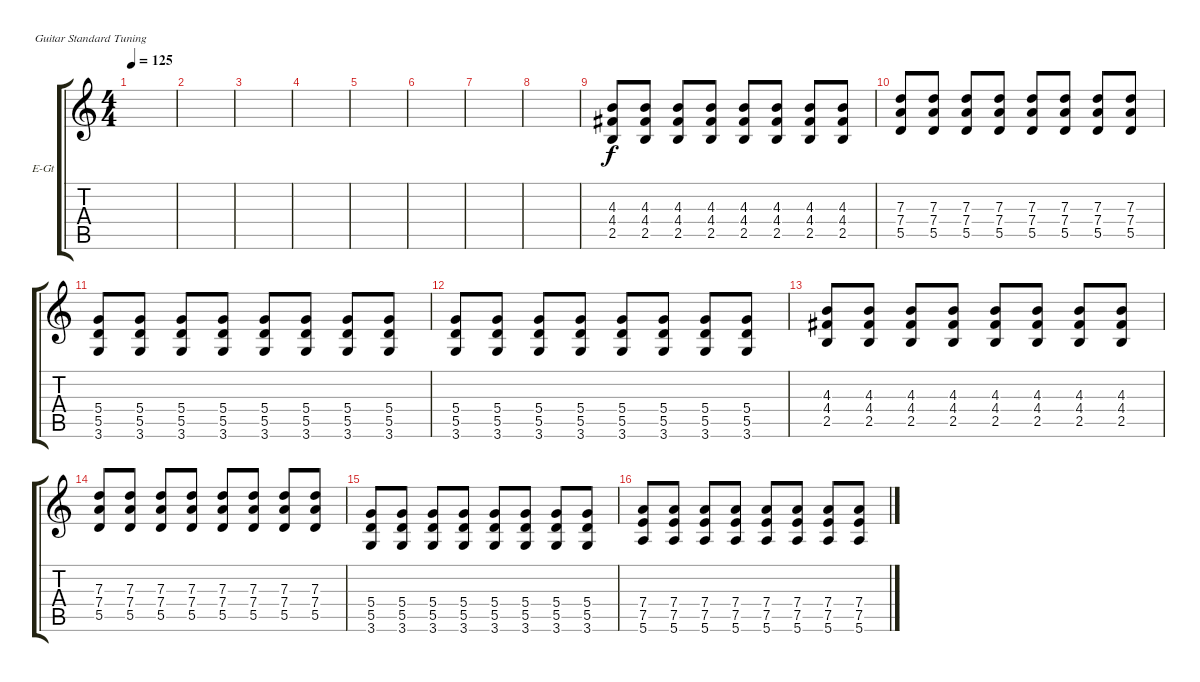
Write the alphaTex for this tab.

\defaultSystemsLayout 4
\bracketExtendMode groupsimilarinstruments
\firstSystemTrackNameOrientation horizontal
\otherSystemsTrackNameOrientation horizontal
\track ("Electric Guitar" "E-Gt") {instrument overdrivenguitar}
\staff {score tabs}
\tuning (E4 B3 G3 D3 A2 E2)
\ts (4 4)
\tempo 125
\clef g2
\ks c
|
|
|
|
|
|
|
|
(2.5 4.4 4.3).8 (4.3 4.4 2.5).8 (4.3 4.4 2.5).8 (4.3 4.4 2.5).8 (4.3 4.4 2.5).8 (4.3 4.4 2.5).8 (4.3 4.4 2.5).8 (4.3 4.4 2.5).8 |
(5.5 7.4 7.3).8 (5.5 7.4 7.3).8 (5.5 7.4 7.3).8 (5.5 7.4 7.3).8 (5.5 7.4 7.3).8 (5.5 7.4 7.3).8 (5.5 7.4 7.3).8 (5.5 7.4 7.3).8 |
(3.6 5.5 5.4).8 (3.6 5.5 5.4).8 (3.6 5.5 5.4).8 (3.6 5.5 5.4).8 (3.6 5.5 5.4).8 (3.6 5.5 5.4).8 (3.6 5.5 5.4).8 (3.6 5.5 5.4).8 |
(3.6 5.5 5.4).8 (3.6 5.5 5.4).8 (3.6 5.5 5.4).8 (3.6 5.5 5.4).8 (3.6 5.5 5.4).8 (3.6 5.5 5.4).8 (3.6 5.5 5.4).8 (3.6 5.5 5.4).8 |
(2.5 4.4 4.3).8 (4.3 4.4 2.5).8 (4.3 4.4 2.5).8 (4.3 4.4 2.5).8 (4.3 4.4 2.5).8 (4.3 4.4 2.5).8 (4.3 4.4 2.5).8 (4.3 4.4 2.5).8 |
(5.5 7.4 7.3).8 (5.5 7.4 7.3).8 (5.5 7.4 7.3).8 (5.5 7.4 7.3).8 (5.5 7.4 7.3).8 (5.5 7.4 7.3).8 (5.5 7.4 7.3).8 (5.5 7.4 7.3).8 |
(3.6 5.5 5.4).8 (3.6 5.5 5.4).8 (3.6 5.5 5.4).8 (3.6 5.5 5.4).8 (3.6 5.5 5.4).8 (3.6 5.5 5.4).8 (3.6 5.5 5.4).8 (3.6 5.5 5.4).8 |
(5.6 7.5 7.4).8 (5.6 7.5 7.4).8 (5.6 7.5 7.4).8 (5.6 7.5 7.4).8 (5.6 7.5 7.4).8 (5.6 7.5 7.4).8 (5.6 7.5 7.4).8 (5.6 7.5 7.4).8
